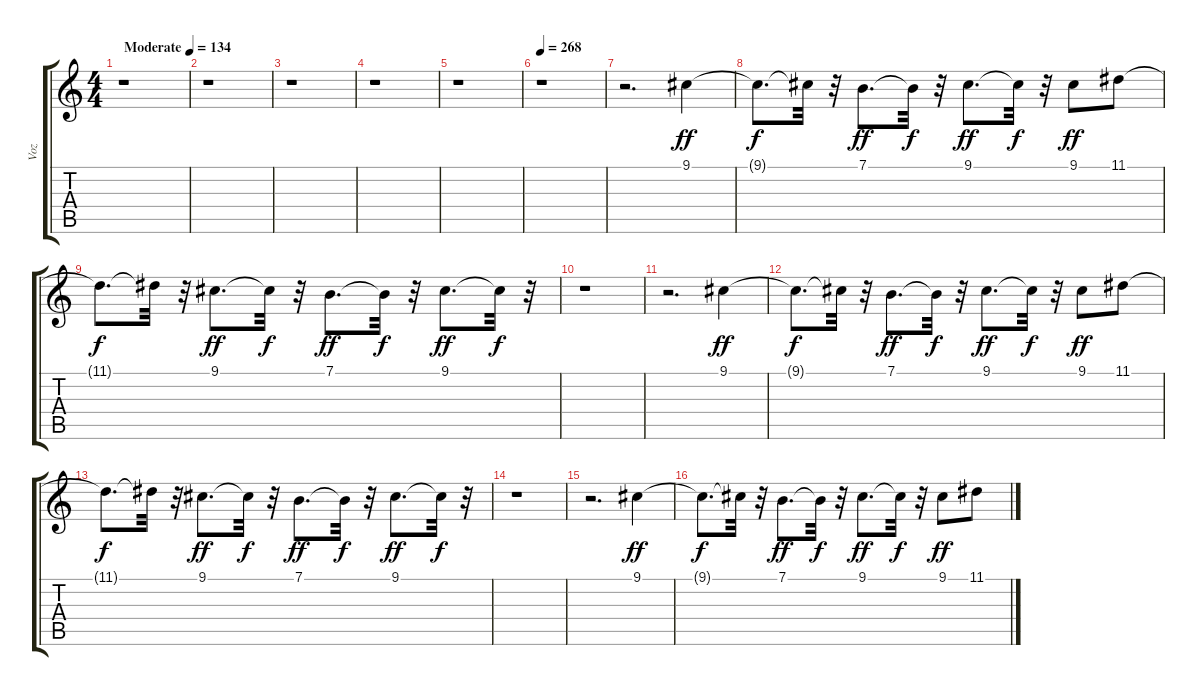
\track ("Voz" "Voz") {instrument trumpet}
\staff {score tabs}
\tuning (E4 B3 G3 D3 A2 E2) {hide}
\ts (4 4)
\tempo (134 "Moderate")
\clef g2
\ks c
r.1{dy ff instrument trumpet} |
r.1 |
r.1 |
r.1 |
r.1 |
\tempo 268
r.1 |
r.2{d} 9.1.4 |
9.1{t}.8{d dy f} 9.1{t}.32 r.32 7.1.8{d dy ff} 7.1{t}.32{dy f} r.32 9.1.8{d dy ff} 9.1{t}.32{dy f} r.32 9.1.8{dy ff} 11.1.8 |
11.1{t}.8{d dy f} 11.1{t}.32 r.32 9.1.8{d dy ff} 9.1{t}.32{dy f} r.32 7.1.8{d dy ff} 7.1{t}.32{dy f} r.32 9.1.8{d dy ff} 9.1{t}.32{dy f} r.32 |
r.1 |
r.2{d} 9.1.4{dy ff} |
9.1{t}.8{d dy f} 9.1{t}.32 r.32 7.1.8{d dy ff} 7.1{t}.32{dy f} r.32 9.1.8{d dy ff} 9.1{t}.32{dy f} r.32 9.1.8{dy ff} 11.1.8 |
11.1{t}.8{d dy f} 11.1{t}.32 r.32 9.1.8{d dy ff} 9.1{t}.32{dy f} r.32 7.1.8{d dy ff} 7.1{t}.32{dy f} r.32 9.1.8{d dy ff} 9.1{t}.32{dy f} r.32 |
r.1 |
r.2{d} 9.1.4{dy ff} |
9.1{t}.8{d dy f} 9.1{t}.32 r.32 7.1.8{d dy ff} 7.1{t}.32{dy f} r.32 9.1.8{d dy ff} 9.1{t}.32{dy f} r.32 9.1.8{dy ff} 11.1.8
